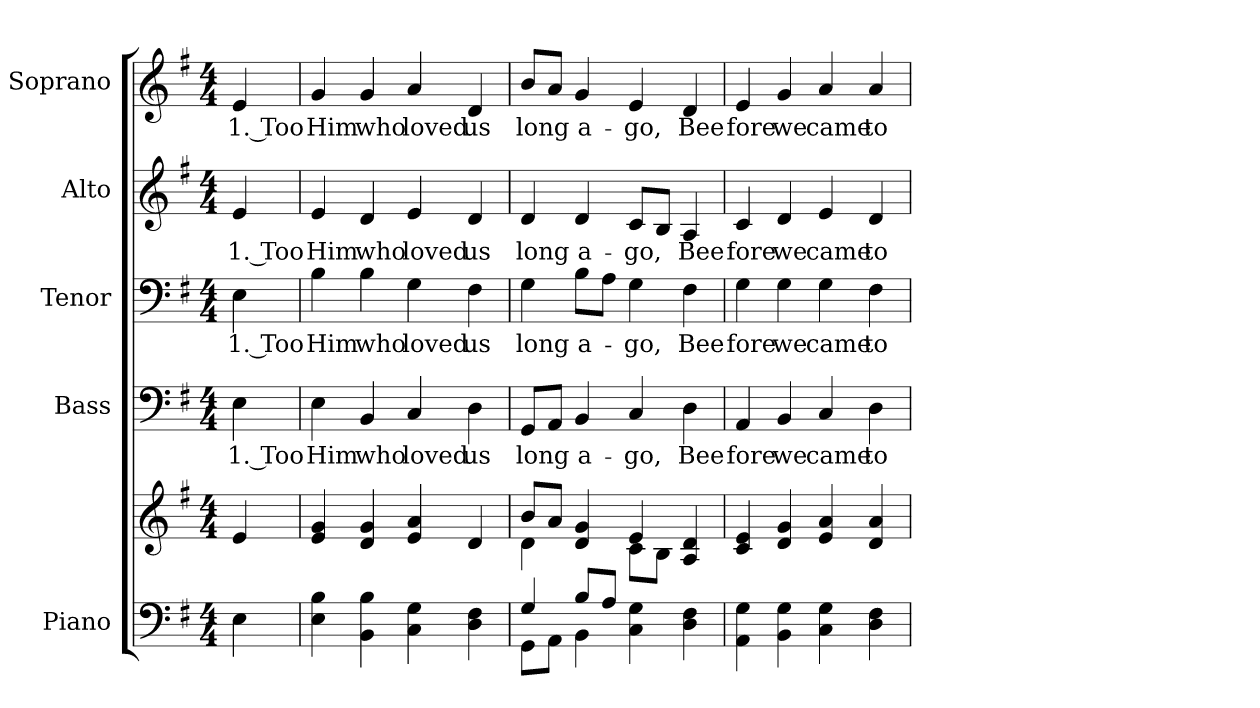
**kern	**kern	**kern	**text	**kern	**text	**kern	**text	**kern	**text
*part5	*part5	*part4	*part4	*part3	*part3	*part2	*part2	*part1	*part1
*staff6	*staff5	*staff4	*staff4	*staff3	*staff3	*staff2	*staff2	*staff1	*staff1
*I"Piano	*	*I"Bass	*	*I"Tenor	*	*I"Alto	*	*I"Soprano	*
*I'Pno.	*	*I'B.	*	*I'T.	*	*I'A.	*	*I'S.	*
!!LO:PB:g=z
*clefF4	*clefG2	*clefF4	*	*clefF4	*	*clefG2	*	*clefG2	*
*k[f#]	*k[f#]	*k[f#]	*	*k[f#]	*	*k[f#]	*	*k[f#]	*
*G:	*G:	*G:	*	*G:	*	*G:	*	*G:	*
*M4/4	*M4/4	*M4/4	*	*M4/4	*	*M4/4	*	*M4/4	*
*MM140	*MM140	*MM140	*	*MM140	*	*MM140	*	*MM140	*
=1	=1	=1	=1	=1	=1	=1	=1	=1	=1
!	!	!	!LO:LY:b:color=#000000	!	!	!	!	!	!
!	!	!	!	!	!LO:LY:b:color=#000000	!	!	!	!
!	!	!	!	!	!	!	!LO:LY:b:color=#000000	!	!
!	!	!	!	!	!	!	!	!	!LO:LY:b:color=#000000
4Ei\	4ei/	4Ei\	1. Too	4Ei\	1. Too	4ei/	1. Too	4ei/	1. Too
=2	=2	=2	=2	=2	=2	=2	=2	=2	=2
!	!	!	!LO:LY:b:color=#000000	!	!	!	!	!	!
!	!	!	!	!	!LO:LY:b:color=#000000	!	!	!	!
!	!	!	!	!	!	!	!LO:LY:b:color=#000000	!	!
!	!	!	!	!	!	!	!	!	!LO:LY:b:color=#000000
4Ei\ 4Bi	4ei/ 4gi	4Ei\	Him	4Bi\	Him	4ei/	Him	4gi/	Him
!	!	!	!LO:LY:b:color=#000000	!	!	!	!	!	!
!	!	!	!	!	!LO:LY:b:color=#000000	!	!	!	!
!	!	!	!	!	!	!	!LO:LY:b:color=#000000	!	!
!	!	!	!	!	!	!	!	!	!LO:LY:b:color=#000000
4BBi\ 4Bi	4di/ 4gi	4BBi/	who	4Bi\	who	4di/	who	4gi/	who
!	!	!	!LO:LY:b:color=#000000	!	!	!	!	!	!
!	!	!	!	!	!LO:LY:b:color=#000000	!	!	!	!
!	!	!	!	!	!	!	!LO:LY:b:color=#000000	!	!
!	!	!	!	!	!	!	!	!	!LO:LY:b:color=#000000
4Ci\ 4Gi	4ei/ 4ai	4Ci/	loved	4Gi\	loved	4ei/	loved	4ai/	loved
!	!	!	!LO:LY:b:color=#000000	!	!	!	!	!	!
!	!	!	!	!	!LO:LY:b:color=#000000	!	!	!	!
!	!	!	!	!	!	!	!LO:LY:b:color=#000000	!	!
!	!	!	!	!	!	!	!	!	!LO:LY:b:color=#000000
4Di\ 4F#i	4di/	4Di\	us	4F#i\	us	4di/	us	4di/	us
!!LO:PB:g=z
=3	=3	=3	=3	=3	=3	=3	=3	=3	=3
*^	*^	*	*	*	*	*	*	*	*
!	!	!	!	!	!LO:LY:b:color=#000000	!	!	!	!	!	!
!	!	!	!	!	!	!	!LO:LY:b:color=#000000	!	!	!	!
!	!	!	!	!	!	!	!	!	!LO:LY:b:color=#000000	!	!
!	!	!	!	!	!	!	!	!	!	!	!LO:LY:b:color=#000000
4Gi/	8GGi\L	8bi/L	4di\	8GGi/L	long	4Gi\	long	4di/	long	8bi/L	long
.	8AAi\J	8ai/J	.	8AAi/J	.	.	.	.	.	8ai/J	.
!	!	!	!	!	!LO:LY:b:color=#000000	!	!	!	!	!	!
!	!	!	!	!	!	!	!LO:LY:b:color=#000000	!	!	!	!
!	!	!	!	!	!	!	!	!	!LO:LY:b:color=#000000	!	!
!	!	!	!	!	!	!	!	!	!	!	!LO:LY:b:color=#000000
8Bi/L	4BBi\	4di/ 4gi	4ryy	4BBi/	a-	8Bi\L	a-	4di/	a-	4gi/	a-
8Ai/J	.	.	.	.	.	8Ai\J	.	.	.	.	.
!	!	!	!	!	!LO:LY:b:color=#000000	!	!	!	!	!	!
!	!	!	!	!	!	!	!LO:LY:b:color=#000000	!	!	!	!
!	!	!	!	!	!	!	!	!	!LO:LY:b:color=#000000	!	!
!	!	!	!	!	!	!	!	!	!	!	!LO:LY:b:color=#000000
4Ci\ 4Gi	2ryy	4ei/	8ci\L	4Ci/	-go,	4Gi\	-go,	8ci/L	-go,	4ei/	-go,
.	.	.	8Bi\J	.	.	.	.	8Bi/J	.	.	.
!	!	!	!	!	!LO:LY:b:color=#000000	!	!	!	!	!	!
!	!	!	!	!	!	!	!LO:LY:b:color=#000000	!	!	!	!
!	!	!	!	!	!	!	!	!	!LO:LY:b:color=#000000	!	!
!	!	!	!	!	!	!	!	!	!	!	!LO:LY:b:color=#000000
4Di\ 4F#i	.	4Ai/ 4di	4ryy	4Di\	Bee	4F#i\	Bee	4Ai/	Bee	4di/	Bee
*v	*v	*	*	*	*	*	*	*	*	*	*
*	*v	*v	*	*	*	*	*	*	*	*
=4	=4	=4	=4	=4	=4	=4	=4	=4	=4
*	*^	*	*	*	*	*	*	*	*
!	!	!	!	!LO:LY:b:color=#000000	!	!	!	!	!	!
*	*v	*v	*	*	*	*	*	*	*	*
*	*^	*	*	*	*	*	*	*	*
!	!	!	!	!	!	!LO:LY:b:color=#000000	!	!	!	!
*	*v	*v	*	*	*	*	*	*	*	*
*	*^	*	*	*	*	*	*	*	*
!	!	!	!	!	!	!	!	!LO:LY:b:color=#000000	!	!
*	*v	*v	*	*	*	*	*	*	*	*
*	*^	*	*	*	*	*	*	*	*
!	!	!	!	!	!	!	!	!	!	!LO:LY:b:color=#000000
*	*v	*v	*	*	*	*	*	*	*	*
4AAi\ 4Gi	4ci/ 4ei	4AAi/	fore	4Gi\	fore	4ci/	fore	4ei/	fore
!	!	!	!LO:LY:b:color=#000000	!	!	!	!	!	!
!	!	!	!	!	!LO:LY:b:color=#000000	!	!	!	!
!	!	!	!	!	!	!	!LO:LY:b:color=#000000	!	!
!	!	!	!	!	!	!	!	!	!LO:LY:b:color=#000000
4BBi\ 4Gi	4di/ 4gi	4BBi/	we	4Gi\	we	4di/	we	4gi/	we
!	!	!	!LO:LY:b:color=#000000	!	!	!	!	!	!
!	!	!	!	!	!LO:LY:b:color=#000000	!	!	!	!
!	!	!	!	!	!	!	!LO:LY:b:color=#000000	!	!
!	!	!	!	!	!	!	!	!	!LO:LY:b:color=#000000
4Ci\ 4Gi	4ei/ 4ai	4Ci/	came	4Gi\	came	4ei/	came	4ai/	came
!	!	!	!LO:LY:b:color=#000000	!	!	!	!	!	!
!	!	!	!	!	!LO:LY:b:color=#000000	!	!	!	!
!	!	!	!	!	!	!	!LO:LY:b:color=#000000	!	!
!	!	!	!	!	!	!	!	!	!LO:LY:b:color=#000000
4Di\ 4F#i	4di/ 4ai	4Di\	to	4F#i\	to	4di/	to	4ai/	to
=	=	=	=	=	=	=	=	=	=
*-	*-	*-	*-	*-	*-	*-	*-	*-	*-
